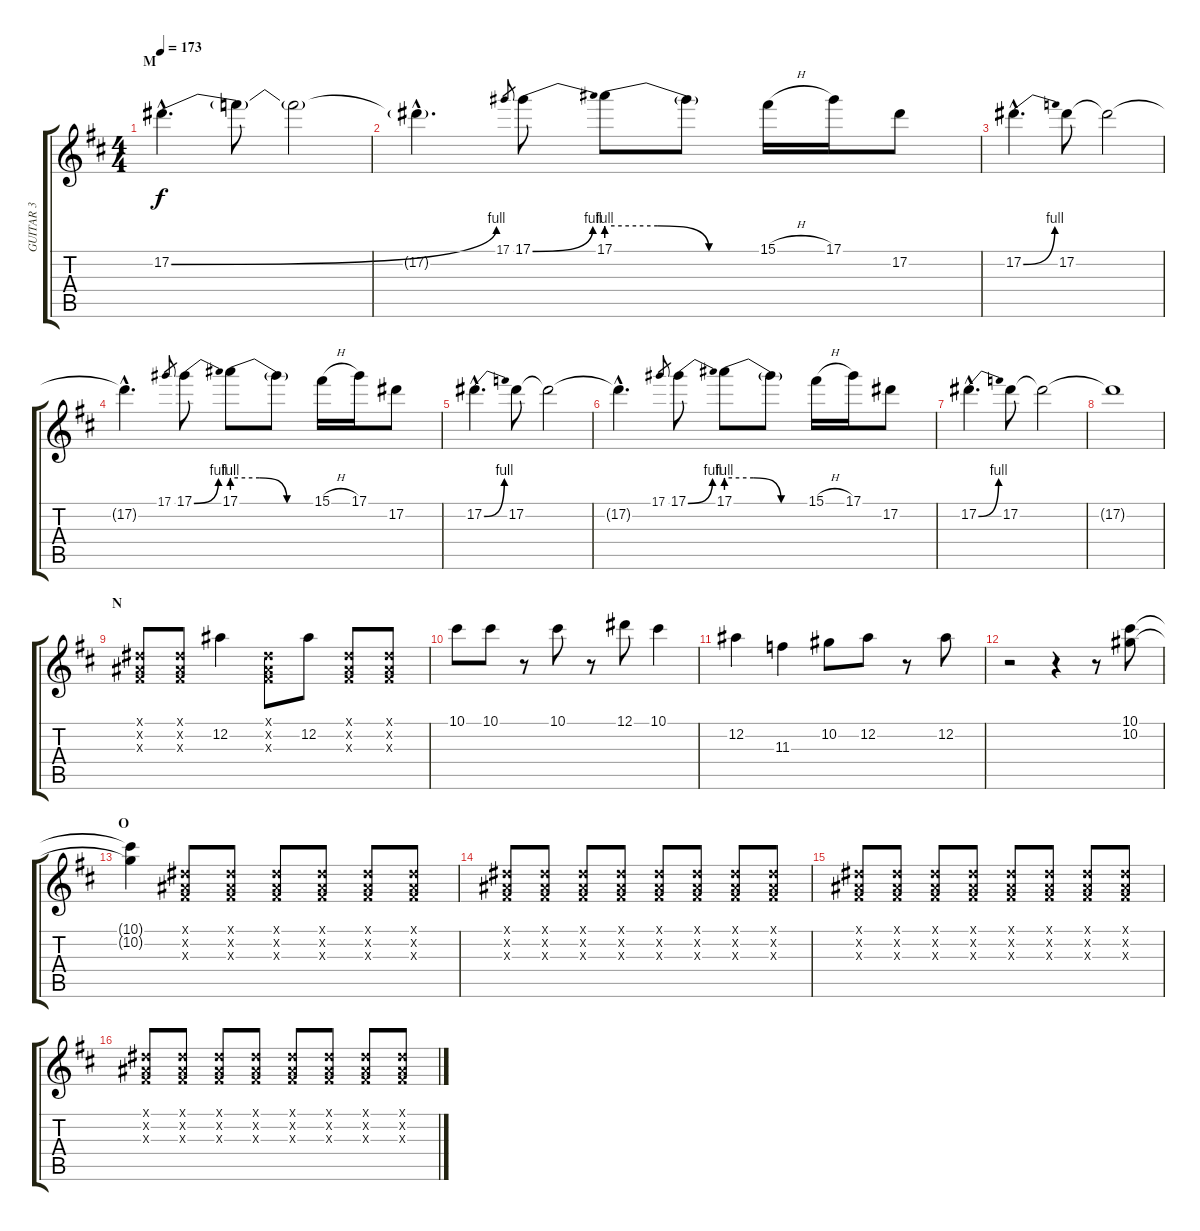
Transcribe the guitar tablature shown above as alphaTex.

\track ("GUITAR 3" "GUITAR 3") {instrument electricguitarclean}
\staff {score tabs}
\tuning (Eb4 Bb3 Gb3 Db3 Ab2 Eb2) {hide}
\ts (4 4)
\section ("" "M")
\tempo 173
\clef g2
\ks bminor
17.2{be (bend 0 0 60 4) hac}.4{d dy f} 17.2{t}.8 17.2{t}.2 |
17.2{hac t}.4{d} 17.1.8{gr} 17.1{be (bend 0 0 60 4)}.8 17.1{be (custom 0 4 20 4 40 0 60 0)}.8 17.1{t}.8 15.1{h}.16 17.1.16 17.2.8 |
17.2{be (bend 0 0 60 4) hac}.4{d} 17.2.8 17.2{t}.2 |
17.2{hac t}.4{d} 17.1.8{gr} 17.1{be (bend 0 0 60 4)}.8 17.1{be (custom 0 4 20 4 40 0 60 0)}.8 17.1{t}.8 15.1{h}.16 17.1.16 17.2.8 |
17.2{be (bend 0 0 60 4) hac}.4{d} 17.2.8 17.2{t}.2 |
17.2{hac t}.4{d} 17.1.8{gr} 17.1{be (bend 0 0 60 4)}.8 17.1{be (custom 0 4 20 4 40 0 60 0)}.8 17.1{t}.8 15.1{h}.16 17.1.16 17.2.8 |
17.2{be (bend 0 0 60 4) hac}.4{d} 17.2.8 17.2{t}.2 |
17.2{t}.1 |
\section ("" "N")
(0.1{x} 0.2{x} 0.3{x}).8 (0.1{x} 0.2{x} 0.3{x}).8 12.2.4 (0.1{x} 0.2{x} 0.3{x}).8 12.2.8 (0.1{x} 0.2{x} 0.3{x}).8 (0.1{x} 0.2{x} 0.3{x}).8 |
10.1.8 10.1.8 r.8 10.1.8 r.8 12.1.8 10.1.4 |
12.2.4 11.3.4 10.2.8 12.2.8 r.8 12.2.8 |
r.2 r.4 r.8 (10.1 10.2).8 |
\section ("" "O")
(10.1{t} 10.2{t}).4 (0.1{x} 0.2{x} 0.3{x}).8 (0.1{x} 0.2{x} 0.3{x}).8 (0.1{x} 0.2{x} 0.3{x}).8 (0.1{x} 0.2{x} 0.3{x}).8 (0.1{x} 0.2{x} 0.3{x}).8 (0.1{x} 0.2{x} 0.3{x}).8 |
(0.1{x} 0.2{x} 0.3{x}).8 (0.1{x} 0.2{x} 0.3{x}).8 (0.1{x} 0.2{x} 0.3{x}).8 (0.1{x} 0.2{x} 0.3{x}).8 (0.1{x} 0.2{x} 0.3{x}).8 (0.1{x} 0.2{x} 0.3{x}).8 (0.1{x} 0.2{x} 0.3{x}).8 (0.1{x} 0.2{x} 0.3{x}).8 |
(0.1{x} 0.2{x} 0.3{x}).8 (0.1{x} 0.2{x} 0.3{x}).8 (0.1{x} 0.2{x} 0.3{x}).8 (0.1{x} 0.2{x} 0.3{x}).8 (0.1{x} 0.2{x} 0.3{x}).8 (0.1{x} 0.2{x} 0.3{x}).8 (0.1{x} 0.2{x} 0.3{x}).8 (0.1{x} 0.2{x} 0.3{x}).8 |
(0.1{x} 0.2{x} 0.3{x}).8 (0.1{x} 0.2{x} 0.3{x}).8 (0.1{x} 0.2{x} 0.3{x}).8 (0.1{x} 0.2{x} 0.3{x}).8 (0.1{x} 0.2{x} 0.3{x}).8 (0.1{x} 0.2{x} 0.3{x}).8 (0.1{x} 0.2{x} 0.3{x}).8 (0.1{x} 0.2{x} 0.3{x}).8
